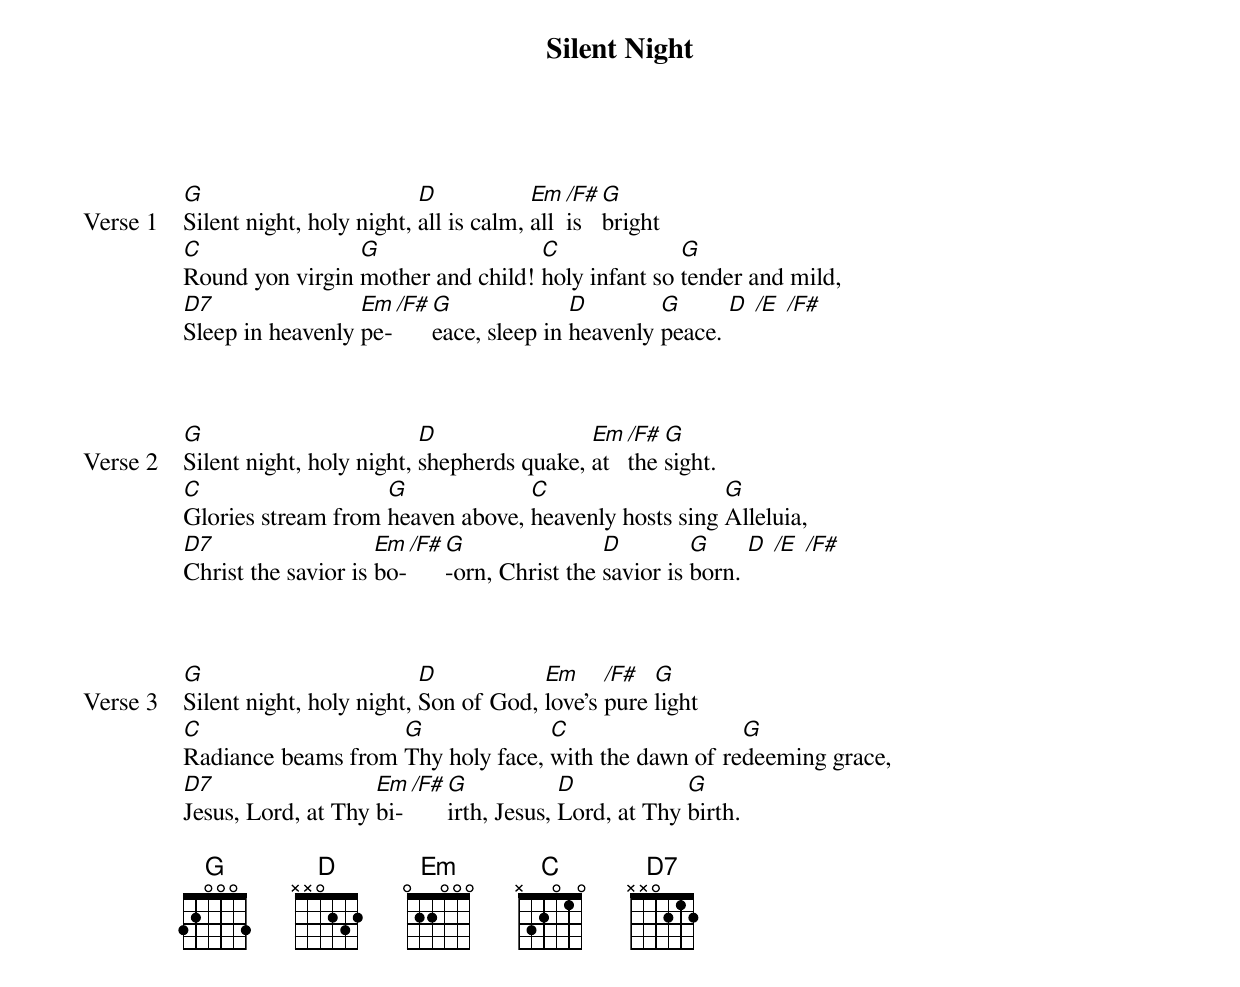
{title: Silent Night}

{start_of_verse label="Verse 1"}

[G]Silent night, holy night, [D]all is calm, [Em]all [/F#]is [G]bright
[C]Round yon virgin [G]mother and child! [C]holy infant so [G]tender and mild,
[D7]Sleep in heavenly [Em]pe-[/F#][G]eace, sleep in [D]heavenly [G]peace. [D] [/E] [/F#]

{end_of_verse}

{start_of_verse label="Verse 2"}

[G]Silent night, holy night, [D]shepherds quake, [Em]at [/F#]the [G]sight.
[C]Glories stream from [G]heaven above, [C]heavenly hosts sing [G]Alleluia,
[D7]Christ the savior is [Em]bo-[/F#][G]-orn, Christ the [D]savior is [G]born. [D] [/E] [/F#]

{end_of_verse}

{start_of_verse label="Verse 3"}

[G]Silent night, holy night, [D]Son of God, [Em]love's [/F#]pure [G]light
[C]Radiance beams from [G]Thy holy face, [C]with the dawn of re[G]deeming grace,
[D7]Jesus, Lord, at Thy [Em]bi-[/F#][G]irth, Jesus, [D]Lord, at Thy [G]birth.

{end_of_verse}
